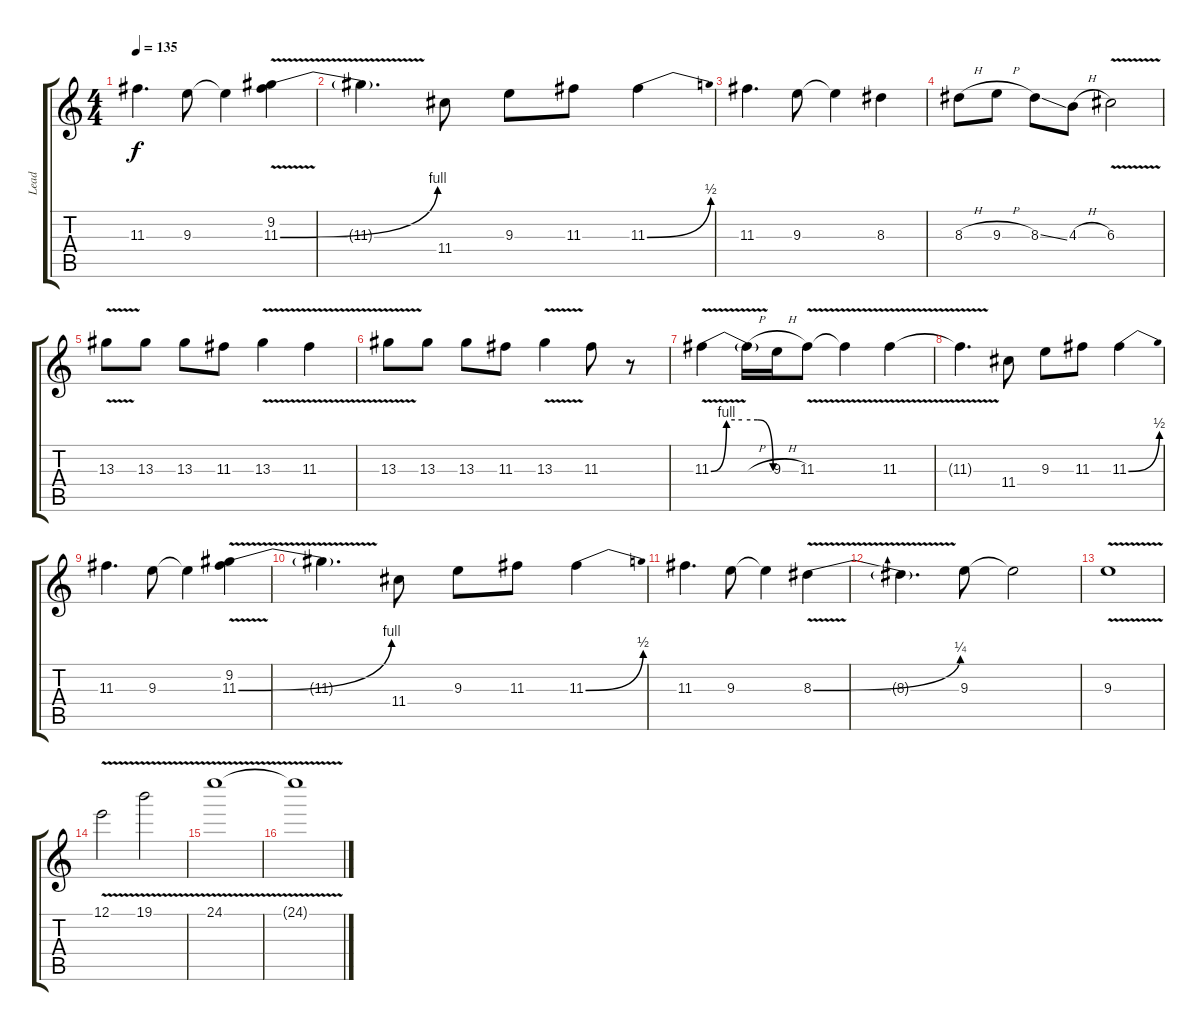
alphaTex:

\track ("Lead" "Lead") {instrument distortionguitar}
\staff {score tabs}
\tuning (E4 B3 G3 D3 A2 E2) {hide}
\ts (4 4)
\tempo 135
\clef g2
\ks c
11.3.4{d dy f} 9.3.8 9.3{t}.4 (9.2 11.3{be (bend 0 0 60 4) v}).4 |
11.3{t}.4{d} 11.4.8 9.3.8 11.3.8 11.3{be (bend 0 0 60 2)}.4 |
11.3.4{d} 9.3.8 9.3{t}.4 8.3.4 |
8.3{h}.8 9.3{h}.8 8.3{ss}.8 4.3{h}.8 6.3{v}.2 |
13.3{v}.8 13.3.8 13.3.8 11.3.8 13.3{v}.4 11.3{v}.4 |
13.3{v}.8 13.3.8 13.3.8 11.3.8 13.3{v}.4 11.3.8 r.8 |
11.3{be (custom 0 0 15 4 30 4 45 4 60 0) v}.4 11.3{h t}.16 9.3{h}.16 11.3{v}.8 11.3{t}.4 11.3{v}.4 |
11.3{t}.4{d} 11.4.8 9.3.8 11.3.8 11.3{be (bend 0 0 60 2)}.4 |
11.3.4{d} 9.3.8 9.3{t}.4 (9.2 11.3{be (bend 0 0 60 4) v}).4 |
11.3{t}.4{d} 11.4.8 9.3.8 11.3.8 11.3{be (bend 0 0 60 2)}.4 |
11.3.4{d} 9.3.8 9.3{t}.4 8.3{be (bend 0 0 60 1) v}.4 |
8.3{t}.4{d} 9.3.8 9.3{t}.2 |
9.3{v}.1 |
12.1{v}.2 19.1{v}.2 |
24.1{v}.1 |
24.1{v t}.1
